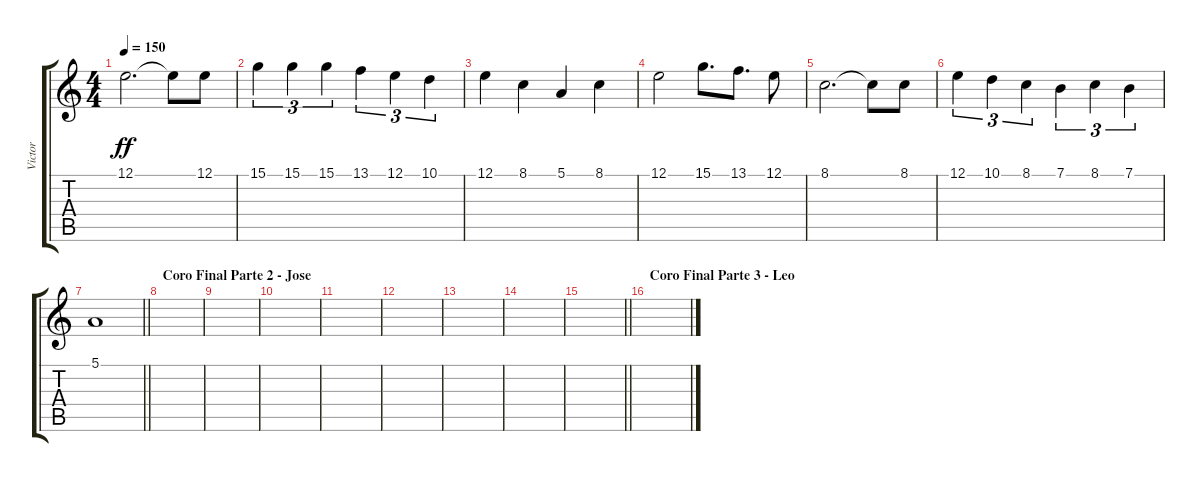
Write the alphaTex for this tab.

\track ("Victor" "Victor") {instrument lead6voice}
\staff {score tabs}
\tuning (E4 B3 G3 D3 A2 E2) {hide}
\ts (4 4)
\tempo 150
\clef g2
\ks c
12.1.2{d dy ff} 12.1{t}.8 12.1.8 |
15.1.4{tu (3 2)} 15.1.4{tu (3 2)} 15.1.4{tu (3 2)} 13.1.4{tu (3 2)} 12.1.4{tu (3 2)} 10.1.4{tu (3 2)} |
12.1.4 8.1.4 5.1.4 8.1.4 |
12.1.2 15.1.8{d} 13.1.8{d} 12.1.8 |
8.1.2{d} 8.1{t}.8 8.1.8 |
12.1.4{tu (3 2)} 10.1.4{tu (3 2)} 8.1.4{tu (3 2)} 7.1.4{tu (3 2)} 8.1.4{tu (3 2)} 7.1.4{tu (3 2)} |
\barLineRight lightlight
5.1.1 |
\section ("" "Coro Final Parte 2 - Jose")
|
|
|
|
|
|
|
\barLineRight lightlight
|
\section ("" "Coro Final Parte 3 - Leo")
